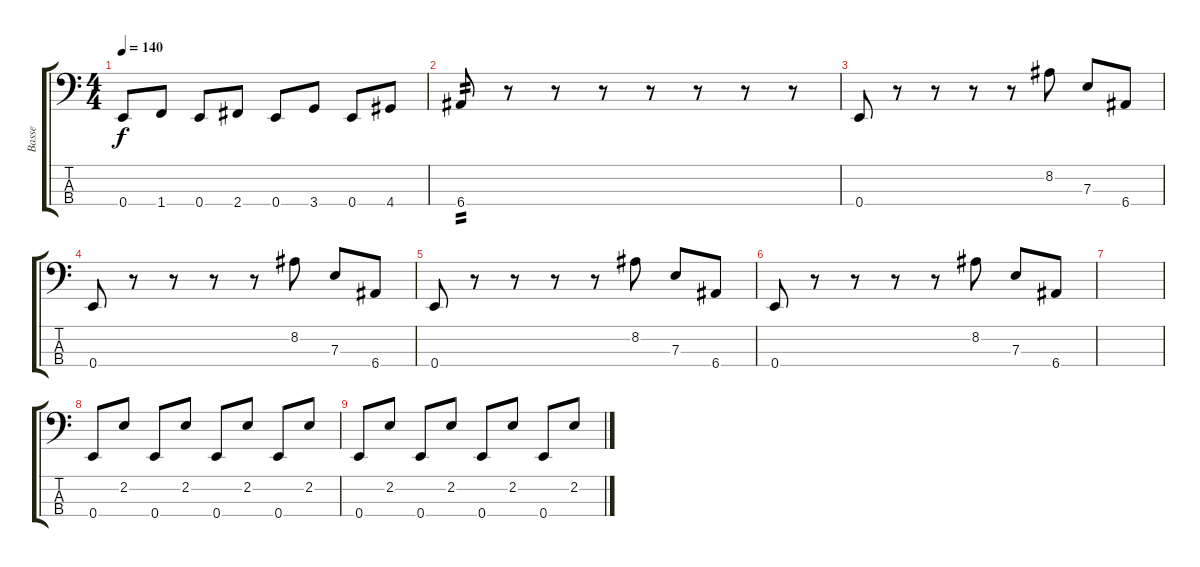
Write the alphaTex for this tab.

\track ("Basse" "Basse") {instrument slapbass1}
\staff {score tabs}
\tuning (G2 D2 A1 E1) {hide}
\ts (4 4)
\tempo 140
\clef f4
\ks c
0.4.8{dy f} 1.4.8 0.4.8 2.4.8 0.4.8 3.4.8 0.4.8 4.4.8 |
6.4.8{tp 2} r.8 r.8 r.8 r.8 r.8 r.8 r.8 |
0.4.8 r.8 r.8 r.8 r.8 8.2.8 7.3.8 6.4.8 |
0.4.8 r.8 r.8 r.8 r.8 8.2.8 7.3.8 6.4.8 |
0.4.8 r.8 r.8 r.8 r.8 8.2.8 7.3.8 6.4.8 |
0.4.8 r.8 r.8 r.8 r.8 8.2.8 7.3.8 6.4.8 |
|
0.4.8 2.2.8 0.4.8 2.2.8 0.4.8 2.2.8 0.4.8 2.2.8 |
0.4.8 2.2.8 0.4.8 2.2.8 0.4.8 2.2.8 0.4.8 2.2.8
